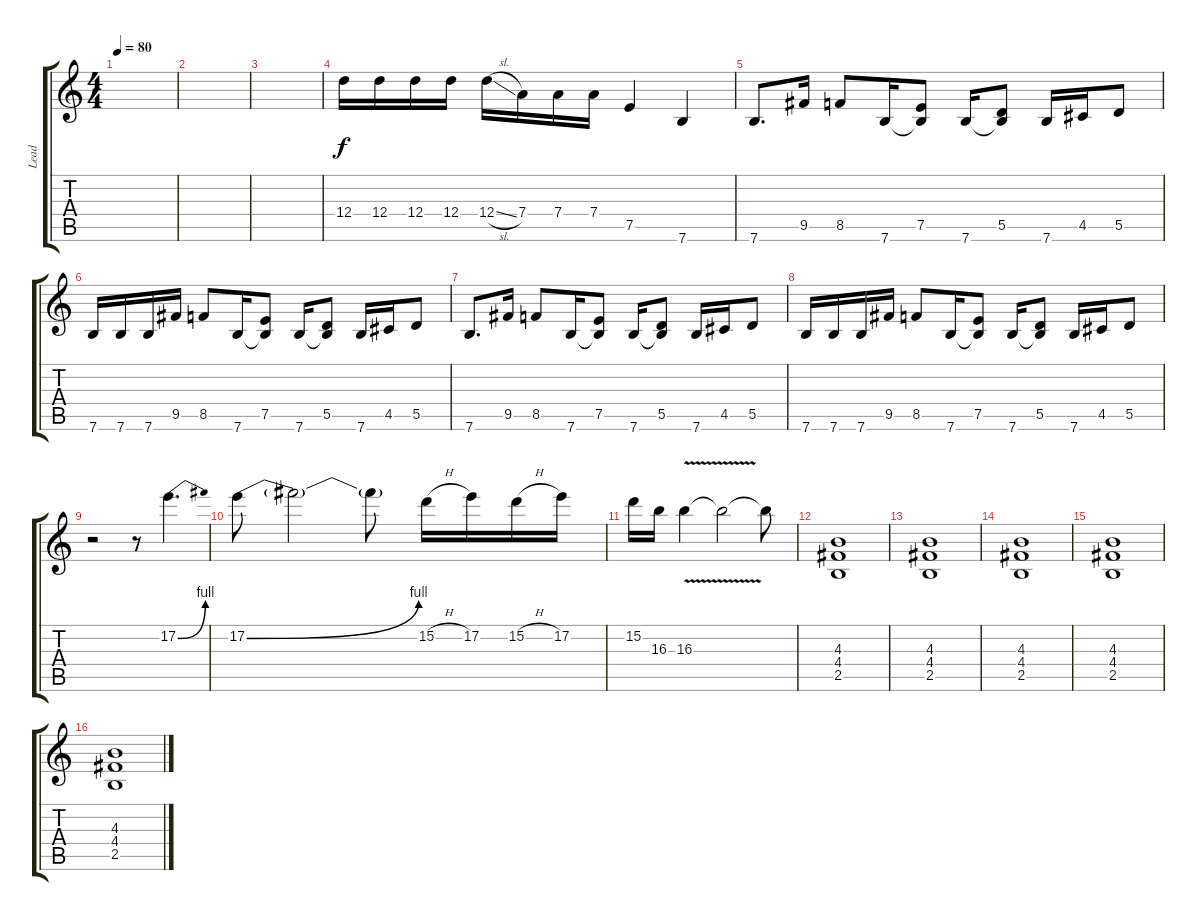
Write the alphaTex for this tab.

\track ("Lead" "Lead") {instrument overdrivenguitar}
\staff {score tabs}
\tuning (E4 B3 G3 D3 A2 E2) {hide}
\ts (4 4)
\tempo 80
\clef g2
\ks c
|
|
|
12.4.16 12.4.16 12.4.16 12.4.16 12.4{sl}.16 7.4.16 7.4.16 7.4.16 7.5.4 7.6.4 |
7.6.8{d} 9.5.16 8.5.8 7.6.16 (7.5 7.6{t}).8 7.6.16 (5.5 7.6{t}).8 7.6.16 4.5.16 5.5.8 |
7.6.16 7.6.16 7.6.16 9.5.16 8.5.8 7.6.16 (7.5 7.6{t}).8 7.6.16 (5.5 7.6{t}).8 7.6.16 4.5.16 5.5.8 |
7.6.8{d} 9.5.16 8.5.8 7.6.16 (7.5 7.6{t}).8 7.6.16 (5.5 7.6{t}).8 7.6.16 4.5.16 5.5.8 |
7.6.16 7.6.16 7.6.16 9.5.16 8.5.8 7.6.16 (7.5 7.6{t}).8 7.6.16 (5.5 7.6{t}).8 7.6.16 4.5.16 5.5.8 |
r.2 r.8 17.2{be (bend 0 0 60 4)}.4{d} |
17.2{be (bend 0 0 60 4)}.8 17.2{t}.2 17.2{t}.8 15.2{h}.16 17.2.16 15.2{h}.16 17.2.16 |
15.2.16 16.3.16 16.3{v}.4 16.3{t}.2 16.3{t}.8 |
(4.3 4.4 2.5).1 |
(4.3 4.4 2.5).1 |
(4.3 4.4 2.5).1 |
(4.3 4.4 2.5).1 |
(4.3 4.4 2.5).1
